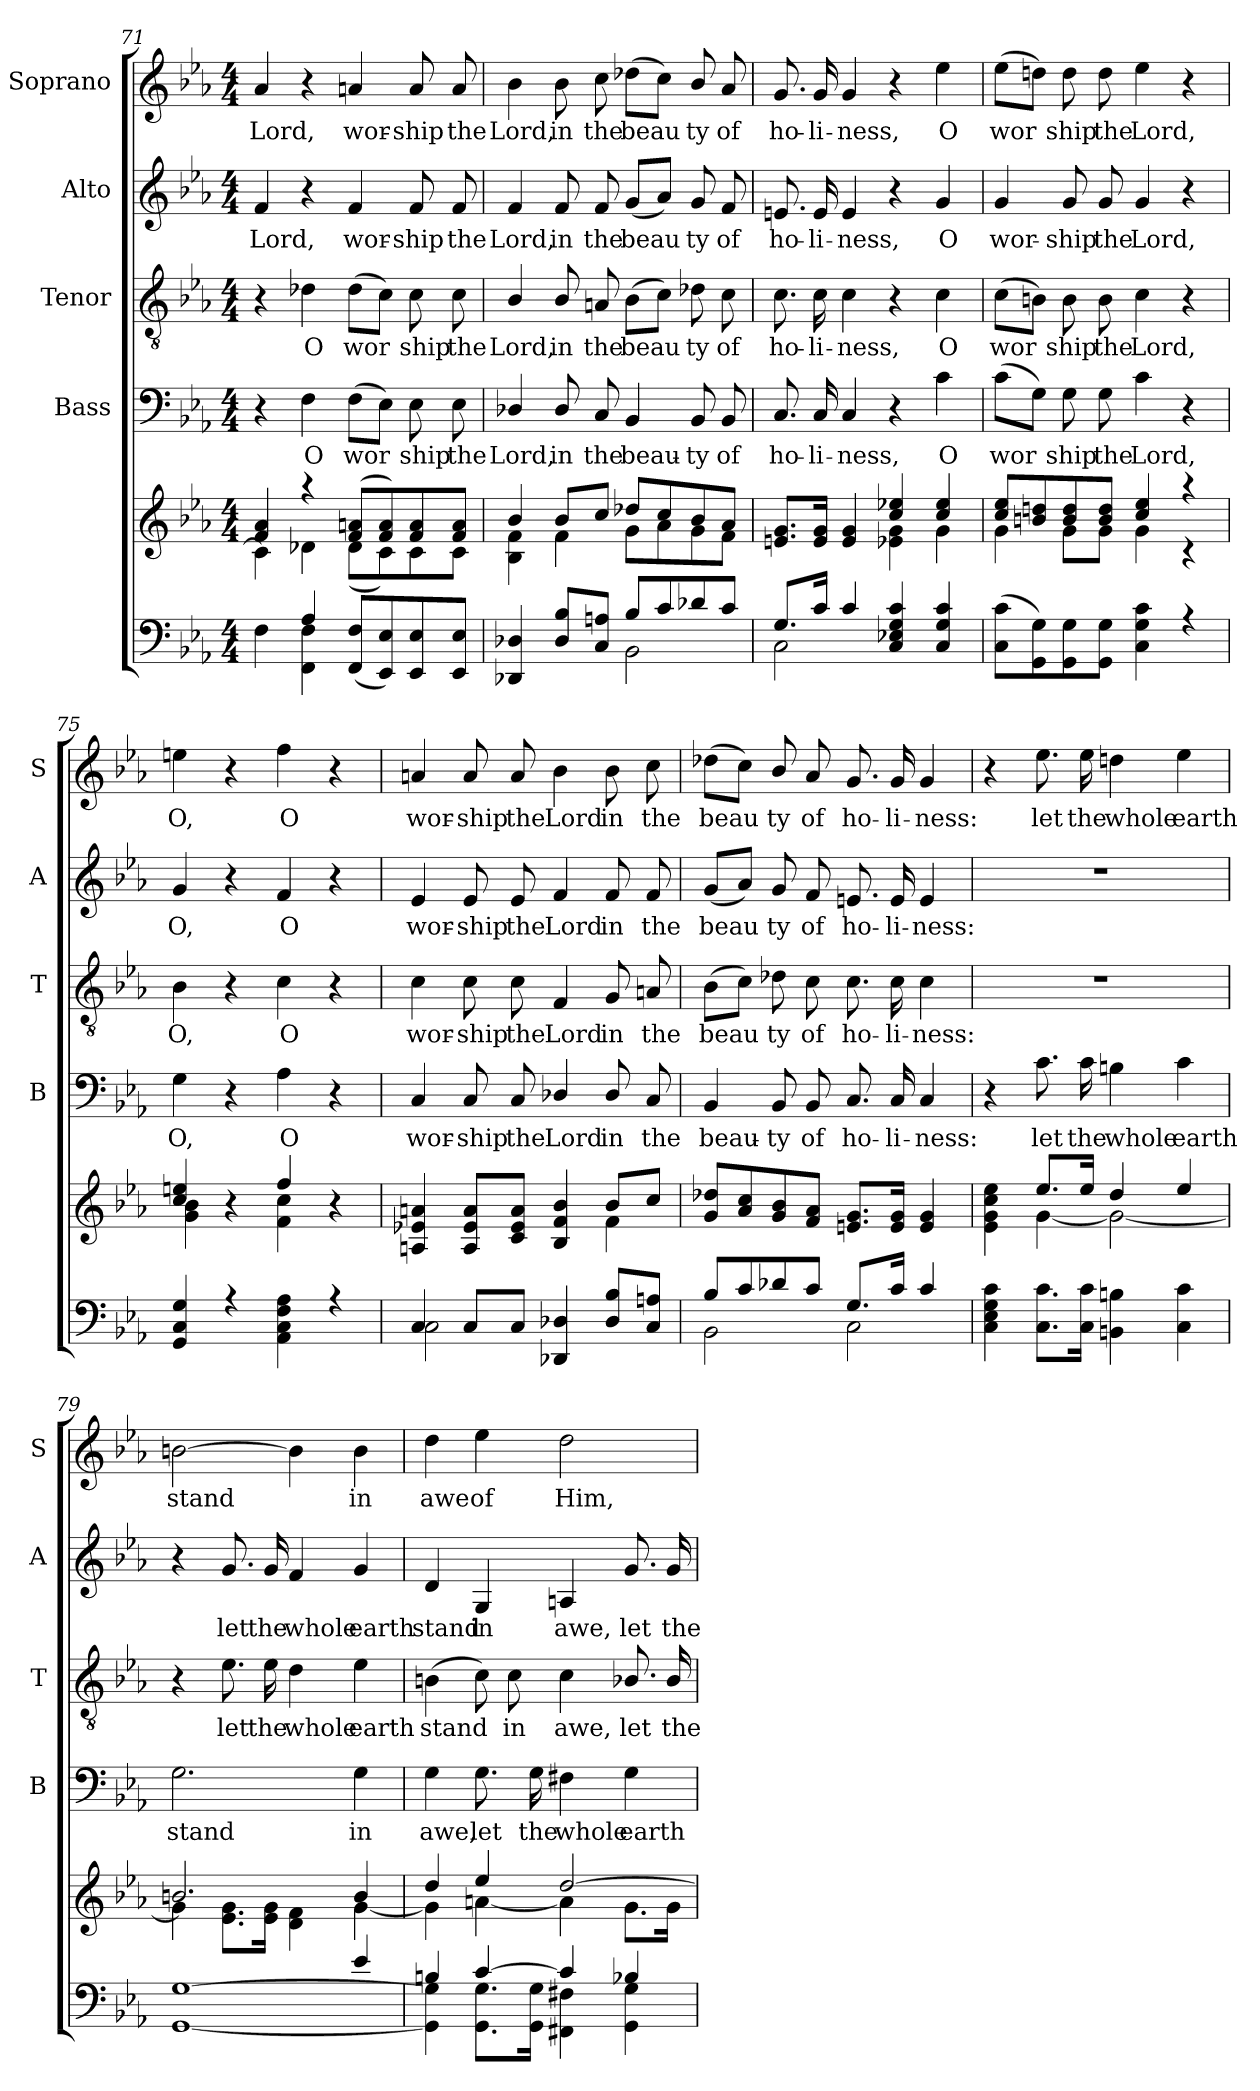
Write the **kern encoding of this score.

**kern	**kern	**kern	**text	**kern	**text	**kern	**text	**kern	**text
*part6	*part5	*part4	*part4	*part3	*part3	*part2	*part2	*part1	*part1
*staff6	*staff5	*staff4	*staff4	*staff3	*staff3	*staff2	*staff2	*staff1	*staff1
*	*	*I"Bass	*	*I"Tenor	*	*I"Alto	*	*I"Soprano	*
*	*	*I'B	*	*I'T	*	*I'A	*	*I'S	*
*clefF4	*clefG2	*clefF4	*	*clefGv2	*	*clefG2	*	*clefG2	*
*k[b-e-a-]	*k[b-e-a-]	*k[b-e-a-]	*	*k[b-e-a-]	*	*k[b-e-a-]	*	*k[b-e-a-]	*
*E-:	*E-:	*E-:	*	*E-:	*	*E-:	*	*E-:	*
*M4/4	*M4/4	*M4/4	*	*M4/4	*	*M4/4	*	*M4/4	*
=71	=71	=71	=71	=71	=71	=71	=71	=71	=71
*^	*^	*	*	*	*	*	*	*	*
!	!	!	!	!	!	!	!	!	!LO:LY:b	!	!LO:LY:b
4F\	4ryy	4f/ 4a-/	4c\]	4r	.	4r	.	4f/	Lord,	4a-/	Lord,
!	!	!	!	!	!LO:LY:b	!	!LO:LY:b	!	!	!	!
4A-/	4FF\ 4F\	4raa	4d-X\	4F\	O	4d-X\	O	4r	.	4r	.
!	!	!	!	!	!LO:LY:b	!	!LO:LY:b	!	!LO:LY:b	!	!LO:LY:b
(<8FF/ 8F/L	2ryy	(>8f/ 8an/L	(<8d-\L	(>8F\L	wor­	(>8d-\L	wor­	4f/	wor-	4an/	wor-
8EE-i/ 8E-i/)	.	8f/ 8a/)	8c\)	8E-i\J)	.	8c\J)	.	.	.	.	.
!	!	!	!	!	!LO:LY:b	!	!LO:LY:b	!	!LO:LY:b	!	!LO:LY:b
8EE-/ 8E-/	.	8f/ 8a/	8c\	8E-\	ship	8c\	ship	8f/	-ship	8a/	-ship
!	!	!	!	!	!LO:LY:b	!	!LO:LY:b	!	!LO:LY:b	!	!LO:LY:b
8EE-/ 8E-/J	.	8f/ 8a/J	8c\J	8E-\	the	8c\	the	8f/	the	8a/	the
=72	=72	=72	=72	=72	=72	=72	=72	=72	=72	=72	=72
!	!	!	!	!	!LO:LY:b	!	!LO:LY:b	!	!LO:LY:b	!	!LO:LY:b
4DD-X/ 4D-X/	2ryy	4b-/	4B-\ 4f\	4D-X/	Lord,	4B-/	Lord,	4f/	Lord,	4b-\	Lord,
!	!	!	!	!	!LO:LY:b	!	!LO:LY:b	!	!LO:LY:b	!	!LO:LY:b
8D-/ 8B-/L	.	8b-/L	4f\	8D-/	in	8B-/	in	8f/	in	8b-\	in
!	!	!	!	!	!LO:LY:b	!	!LO:LY:b	!	!LO:LY:b	!	!LO:LY:b
8C/ 8An/J	.	8cc/J	.	8C/	the	8An/	the	8f/	the	8cc\	the
!	!	!	!	!	!LO:LY:b	!	!LO:LY:b	!	!LO:LY:b	!	!LO:LY:b
8B-/L	2BB-\	8dd-X/L	8g\L	4BB-/	beau-	(>8B-\L	beau­	(<8g/L	beau­	(>8dd-X\L	beau­
8c/	.	8cc/	8a-\	.	.	8c\J)	.	8a-/J)	.	8cc\J)	.
!	!	!	!	!	!LO:LY:b	!	!LO:LY:b	!	!LO:LY:b	!	!LO:LY:b
8d-X/	.	8b-/	8g\	8BB-/	-ty	8d-X\	ty	8g/	ty	8b-/	ty
!	!	!	!	!	!LO:LY:b	!	!LO:LY:b	!	!LO:LY:b	!	!LO:LY:b
8c/J	.	8a-/J	8f\J	8BB-/	of	8c\	of	8f/	of	8a-/	of
!!LO:PB:g=z
=73	=73	=73	=73	=73	=73	=73	=73	=73	=73	=73	=73
!	!	!	!	!	!LO:LY:b	!	!LO:LY:b	!	!LO:LY:b	!	!LO:LY:b
8.G/L	2C\	8.en/ 8.g/L	2ryy	8.C/	ho-	8.c\	ho-	8.en/	ho-	8.g/	ho-
!	!	!	!	!	!LO:LY:b	!	!LO:LY:b	!	!LO:LY:b	!	!LO:LY:b
16c/Jk	.	16e/ 16g/Jk	.	16C/	-li-	16c\	-li-	16e/	-li-	16g/	-li-
!	!	!	!	!	!LO:LY:b	!	!LO:LY:b	!	!LO:LY:b	!	!LO:LY:b
4c/	.	4e/ 4g/	.	4C/	-ness,	4c\	-ness,	4e/	-ness,	4g/	-ness,
4C/ 4E-X/ 4G/ 4c/	2ryy	4cc/ 4ee-X/	4e-X\ 4g\	4r	.	4r	.	4r	.	4r	.
!	!	!	!	!	!LO:LY:b	!	!LO:LY:b	!	!LO:LY:b	!	!LO:LY:b
4C/ 4G/ 4c/	.	4cc/ 4ee-/	4g\	4c\	O	4c\	O	4g/	O	4ee-\	O
=74	=74	=74	=74	=74	=74	=74	=74	=74	=74	=74	=74
!	!	!	!	!	!LO:LY:b	!	!LO:LY:b	!	!LO:LY:b	!	!LO:LY:b
(>8C\ 8c\L	1ryy	8cc/ 8ee-/L	4g\	(>8c\L	wor­	(>8c\L	wor­	4g/	wor-	(>8ee-\L	wor­
8GG\ 8G\)	.	8bn/ 8ddni/	.	8G\J)	.	8Bn\J)	.	.	.	8ddni\J)	.
!	!	!	!	!	!LO:LY:b	!	!LO:LY:b	!	!LO:LY:b	!	!LO:LY:b
8GG\ 8G\	.	8b/ 8dd/	8g\L	8G\	ship	8B\	ship	8g/	-ship	8dd\	ship
!	!	!	!	!	!LO:LY:b	!	!LO:LY:b	!	!LO:LY:b	!	!LO:LY:b
8GG\ 8G\J	.	8b/ 8dd/J	8g\J	8G\	the	8B\	the	8g/	the	8dd\	the
!	!	!	!	!	!LO:LY:b	!	!LO:LY:b	!	!LO:LY:b	!	!LO:LY:b
4C\ 4G\ 4c\	.	4cc/ 4ee-/	4g\	4c\	Lord,	4c\	Lord,	4g/	Lord,	4ee-\	Lord,
4r	.	4raa	4rc	4r	.	4r	.	4r	.	4r	.
=75	=75	=75	=75	=75	=75	=75	=75	=75	=75	=75	=75
!	!	!	!	!	!LO:LY:b	!	!LO:LY:b	!	!LO:LY:b	!	!LO:LY:b
4GG/ 4C/ 4G/	1ryy	4cc/ 4een/	4g\ 4b-\	4G\	O,	4B-i\	O,	4g/	O,	4een\	O,
4r	.	4r	4ryy	4r	.	4r	.	4r	.	4r	.
!	!	!	!	!	!LO:LY:b	!	!LO:LY:b	!	!LO:LY:b	!	!LO:LY:b
4AA-\ 4C\ 4F\ 4A-\	.	4ff/	4f\ 4cc\	4A-\	O	4c\	O	4f/	O	4ff\	O
4r	.	4r	4ryy	4r	.	4r	.	4r	.	4r	.
=76	=76	=76	=76	=76	=76	=76	=76	=76	=76	=76	=76
!	!	!	!	!	!LO:LY:b	!	!LO:LY:b	!	!LO:LY:b	!	!LO:LY:b
4C/	2C\	4An/ 4e-X/ 4an/	2ryy	4C/	wor-	4c\	wor-	4e-i/	wor-	4an/	wor-
!	!	!	!	!	!LO:LY:b	!	!LO:LY:b	!	!LO:LY:b	!	!LO:LY:b
8C/L	.	8A/ 8e-/ 8a/L	.	8C/	-ship	8c\	-ship	8e-/	-ship	8a/	-ship
!	!	!	!	!	!LO:LY:b	!	!LO:LY:b	!	!LO:LY:b	!	!LO:LY:b
8C/J	.	8c/ 8e-/ 8a/J	.	8C/	the	8c\	the	8e-/	the	8a/	the
!	!	!	!	!	!LO:LY:b	!	!LO:LY:b	!	!LO:LY:b	!	!LO:LY:b
4DD-X/ 4D-X/	2ryy	4B-/ 4f/ 4b-/	4ryy	4D-X/	Lord	4F/	Lord	4f/	Lord	4b-\	Lord
!	!	!	!	!	!LO:LY:b	!	!LO:LY:b	!	!LO:LY:b	!	!LO:LY:b
8D-/ 8B-/L	.	8b-/L	4f\	8D-/	in	8G/	in	8f/	in	8b-\	in
!	!	!	!	!	!LO:LY:b	!	!LO:LY:b	!	!LO:LY:b	!	!LO:LY:b
8C/ 8An/J	.	8cc/J	.	8C/	the	8An/	the	8f/	the	8cc\	the
!!LO:LB:g=z
=77	=77	=77	=77	=77	=77	=77	=77	=77	=77	=77	=77
!	!	!	!	!	!LO:LY:b	!	!LO:LY:b	!	!LO:LY:b	!	!LO:LY:b
8B-/L	2BB-\	8g/ 8dd-X/L	1ryy	4BB-/	beau-	(>8B-\L	beau­	(<8g/L	beau­	(>8dd-X\L	beau­
8c/	.	8a-/ 8cc/	.	.	.	8c\J)	.	8a-/J)	.	8cc\J)	.
!	!	!	!	!	!LO:LY:b	!	!LO:LY:b	!	!LO:LY:b	!	!LO:LY:b
8d-X/	.	8g/ 8b-/	.	8BB-/	-ty	8d-X\	ty	8g/	ty	8b-/	ty
!	!	!	!	!	!LO:LY:b	!	!LO:LY:b	!	!LO:LY:b	!	!LO:LY:b
8c/J	.	8f/ 8a-/J	.	8BB-/	of	8c\	of	8f/	of	8a-/	of
!	!	!	!	!	!LO:LY:b	!	!LO:LY:b	!	!LO:LY:b	!	!LO:LY:b
8.G/L	2C\	8.en/ 8.g/L	.	8.C/	ho-	8.c\	ho-	8.en/	ho-	8.g/	ho-
!	!	!	!	!	!LO:LY:b	!	!LO:LY:b	!	!LO:LY:b	!	!LO:LY:b
16c/Jk	.	16e/ 16g/Jk	.	16C/	-li-	16c\	-li-	16e/	-li-	16g/	-li-
!	!	!	!	!	!LO:LY:b	!	!LO:LY:b	!	!LO:LY:b	!	!LO:LY:b
4c/	.	4e/ 4g/	.	4C/	-ness:	4c\	-ness:	4e/	-ness:	4g/	-ness:
=78	=78	=78	=78	=78	=78	=78	=78	=78	=78	=78	=78
1ryy	4C\ 4E-i\ 4G\ 4c\	4ryy	4e-i\ 4g\ 4cc\ 4ee-i\	4r	.	1r	.	1r	.	4r	.
!	!	!	!	!	!LO:LY:b	!	!	!	!	!	!LO:LY:b
.	8.C\ 8.c\L	8.ee-/L	[<4g\	8.c\	let	.	.	.	.	8.ee-\	let
!	!	!	!	!	!LO:LY:b	!	!	!	!	!	!LO:LY:b
.	16C\ 16c\Jk	16ee-/Jk	.	16c\	the	.	.	.	.	16ee-\	the
!	!	!	!	!	!LO:LY:b	!	!	!	!	!	!LO:LY:b
.	4BBn\ 4Bn\	4dd/	2g\_	4Bn\	whole	.	.	.	.	4ddni\	whole
!	!	!	!	!	!LO:LY:b	!	!	!	!	!	!LO:LY:b
.	4C\ 4c\	4ee-/	.	4c\	earth	.	.	.	.	4ee-\	earth
=79	=79	=79	=79	=79	=79	=79	=79	=79	=79	=79	=79
!	!	!	!	!	!LO:LY:b	!	!	!	!	!	!LO:LY:b
2ryy	[<1GG [<1G	2.bn/	4g\]	2.G\	stand	4r	.	4r	.	[2bn\	stand
!	!	!	!	!	!	!	!LO:LY:b	!	!LO:LY:b	!	!
.	.	.	8.e-\ 8.g\L	.	.	8.e-\	let	8.g/	let	.	.
!	!	!	!	!	!	!	!LO:LY:b	!	!LO:LY:b	!	!
.	.	.	16e-\ 16g\Jk	.	.	16e-\	the	16g/	the	.	.
!	!	!	!	!	!	!	!LO:LY:b	!	!LO:LY:b	!	!
4ryy	.	.	4d\ 4f\	.	.	4d\	whole	4f/	whole	4b\]	.
!	!	!	!	!	!LO:LY:b	!	!LO:LY:b	!	!LO:LY:b	!	!LO:LY:b
4e-/	.	4b/	[<4g\	4G\	in	4e-\	earth	4g/	earth	4b\	in
=80	=80	=80	=80	=80	=80	=80	=80	=80	=80	=80	=80
!	!	!	!	!	!LO:LY:b	!	!LO:LY:b	!	!LO:LY:b	!	!LO:LY:b
4Bn/	4GG\] 4G\]	4dd/	4g\]	4G\	awe,	(>4Bn\	stand	4d/	stand	4dd\	awe
!	!	!	!	!	!LO:LY:b	!	!	!	!LO:LY:b	!	!LO:LY:b
[>4c/	8.GG\ 8.G\L	4ee-/	[<4an\	8.G\	let	8c\)	.	4G/	in	4ee-\	of
!	!	!	!	!	!	!	!LO:LY:b	!	!	!	!
.	.	.	.	.	.	8c\	in	.	.	.	.
!	!	!	!	!	!LO:LY:b	!	!	!	!	!	!
.	16GG\ 16G\Jk	.	.	16G\	the	.	.	.	.	.	.
!	!	!	!	!	!LO:LY:b	!	!LO:LY:b	!	!LO:LY:b	!	!LO:LY:b
4c/]	4FF#X\ 4F#X\	[>2dd/	4a\]	4F#X\	whole	4c\	awe,	4An/	awe,	2dd\	Him,
!	!	!	!	!	!LO:LY:b	!	!LO:LY:b	!	!LO:LY:b	!	!
4B-X/	4GG\ 4G\	.	8.g\L	4G\	earth	8.B-X/	let	8.g/	let	.	.
!	!	!	!	!	!	!	!LO:LY:b	!	!LO:LY:b	!	!
.	.	.	16g\Jk	.	.	16B-/	the	16g/	the	.	.
*v	*v	*	*	*	*	*	*	*	*	*	*
*	*v	*v	*	*	*	*	*	*	*	*
=	=	=	=	=	=	=	=	=	=
*-	*-	*-	*-	*-	*-	*-	*-	*-	*-
